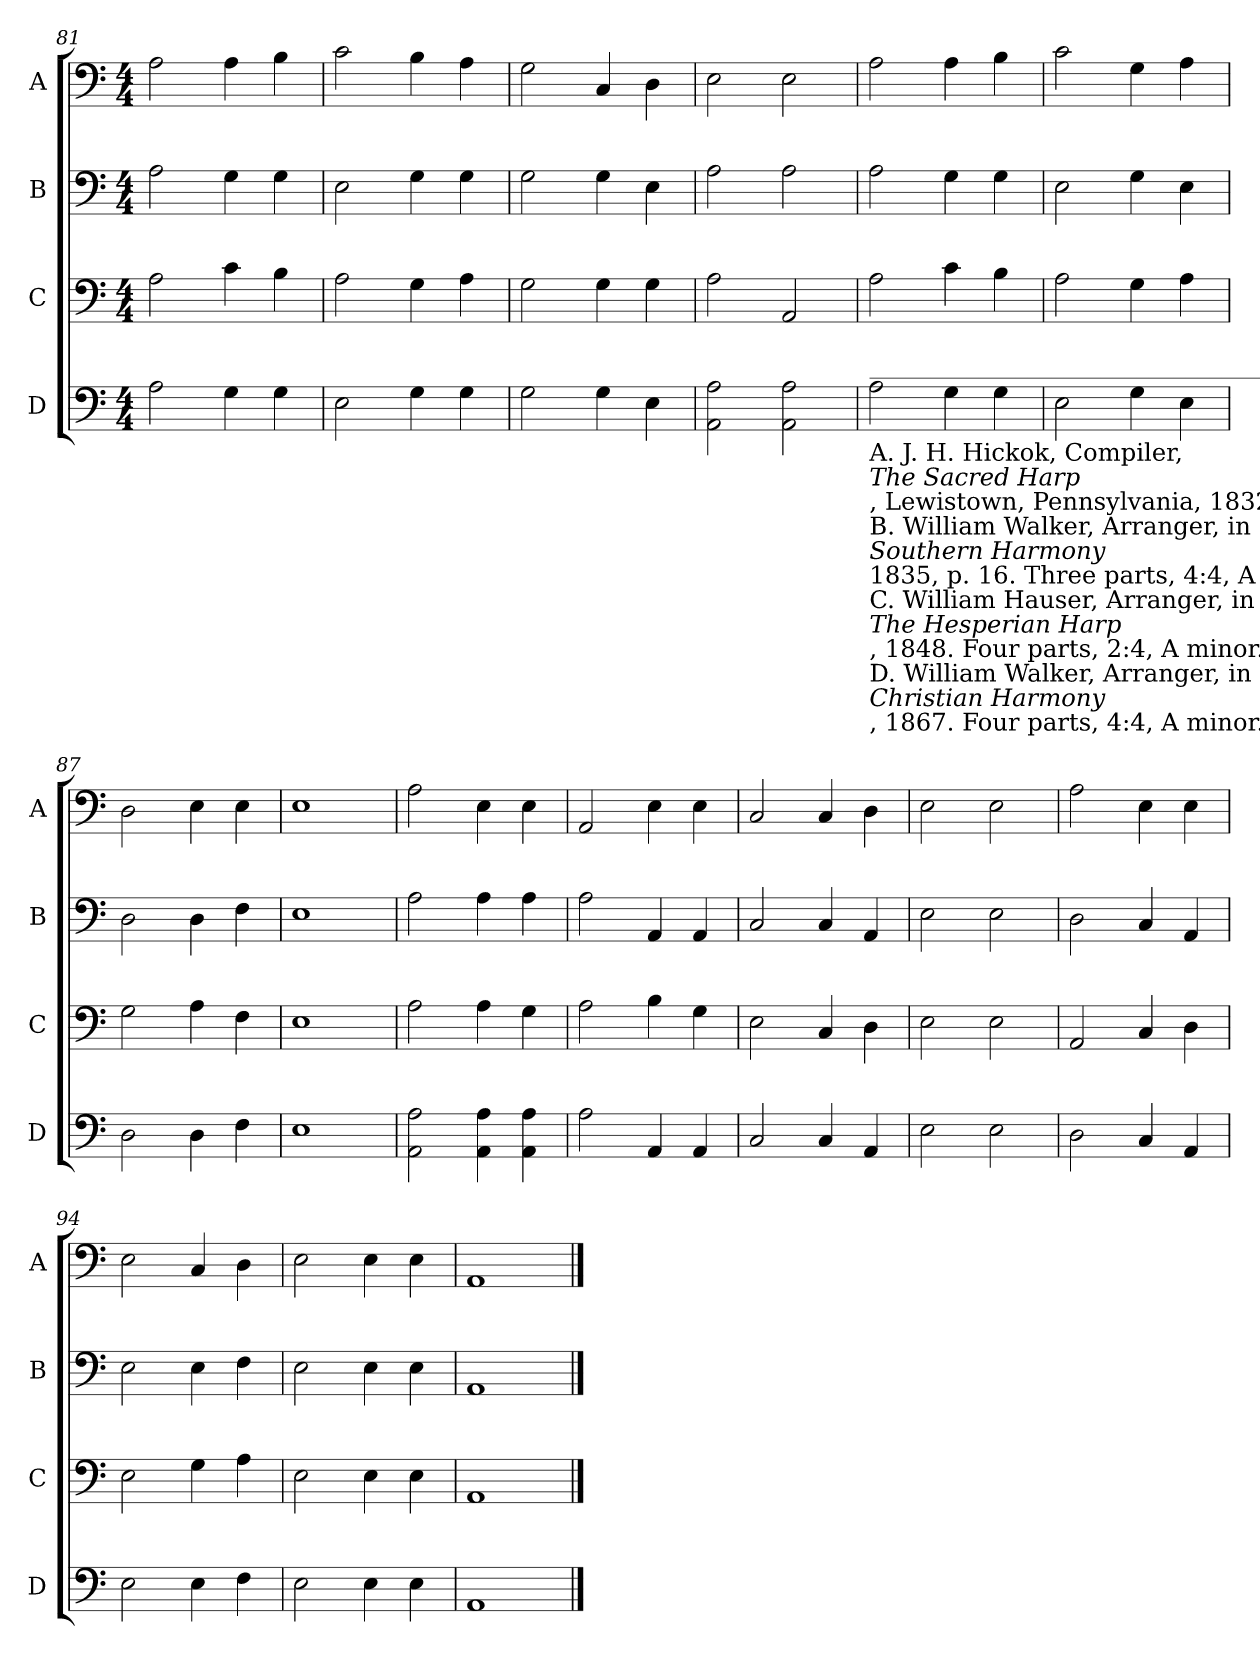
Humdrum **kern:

**kern	**kern	**kern	**kern
*part4	*part3	*part2	*part1
*staff4	*staff3	*staff2	*staff1
*I"D	*I"C	*I"B	*I"A
*I'D	*I'C	*I'B	*I'A
*clefF4	*clefF4	*clefF4	*clefF4
*k[]	*k[]	*k[]	*k[]
*M4/4	*M4/4	*M4/4	*M4/4
=81	=81	=81	=81
2A!\	2A!\	2A!\	2A!\
4G!\	4c!i\	4G!\	4A!i\
4G!\	4B!i\	4G!\	4B!i\
=82	=82	=82	=82
2E!\	2A!i\	2E!\	2c!i\
4G!\	4G!\	4G!\	4B!i\
4G!\	4A!i\	4G!\	4A!\
=83	=83	=83	=83
2G!\	2G!\	2G!\	2G!\
4G!\	4G!\	4G!\	4C!i/
4E!\	4G!i\	4E!\	4D!i\
=84	=84	=84	=84
2AA!i\ 2A!\	2A!\	2A!\	2E!i\
2AA!i\ 2A!\	2AA!i/	2A!\	2E!i\
=85	=85	=85	=85
!LO:TX:a:t=________________________________________________________________________________________	!	!	!
!LO:TX:b:t=A.  J. H. Hickok, Compiler,	!	!	!
!LO:TX:b:i:t=The Sacred Harp	!	!	!
!LO:TX:b:t=, Lewistown, Pennsylvania, 1832, p. 140. Two parts (TB), 4&colon;4, A minor. Measures 17-24 repeat of 1-8.	!	!	!
!LO:TX:b:t=B.  William Walker, Arranger, in	!	!	!
!LO:TX:b:i:t=Southern Harmony	!	!	!
!LO:TX:b:t=1835, p. 16. Three parts, 4&colon;4, A minor. Measures 17-24 written.	!	!	!
!LO:TX:b:t=C.  William Hauser, Arranger, in	!	!	!
!LO:TX:b:i:t=The Hesperian Harp	!	!	!
!LO:TX:b:t=, 1848. Four parts, 2&colon;4, A minor. Measures 17-24 repeat of 1-8.	!	!	!
!LO:TX:b:t=D. William Walker, Arranger, in	!	!	!
!LO:TX:b:i:t=Christian Harmony	!	!	!
!LO:TX:b:t=, 1867. Four parts, 4&colon;4, A minor. Measures 17-24 written.	!	!	!
2A!\	2A!\	2A!\	2A!\
4G!\	4c!i\	4G!\	4A!i\
4G!\	4B!i\	4G!\	4B!i\
=86	=86	=86	=86
2E!\	2A!i\	2E!\	2c!i\
4G!\	4G!\	4G!\	4G!\
4E!\	4A!i\	4E!\	4A!i\
=87	=87	=87	=87
2D!\	2G!i\	2D!\	2D!\
4D!\	4A!i\	4D!\	4E!i\
4F!\	4F!\	4F!\	4E!i\
=88	=88	=88	=88
1E!	1E!	1E!	1E!
=89	=89	=89	=89
2AA!i\ 2A!\	2A!\	2A!\	2A!\
4AA!i\ 4A!\	4A!\	4A!\	4E!i\
4AA!i\ 4A!\	4G!i\	4A!\	4E!i\
=90	=90	=90	=90
2A!\	2A!\	2A!\	2AA!i/
4AA!/	4B!i\	4AA!/	4E!i\
4AA!/	4G!i\	4AA!/	4E!i\
=91	=91	=91	=91
2C!/	2E!i\	2C!/	2C!/
4C!/	4C!/	4C!/	4C!/
4AA!/	4D!i\	4AA!/	4D!i\
=92	=92	=92	=92
2E!\	2E!\	2E!\	2E!\
2E!\	2E!\	2E!\	2E!\
=93	=93	=93	=93
2D!\	2AA!i/	2D!\	2A!i\
4C!/	4C!/	4C!/	4E!i\
4AA!/	4D!i\	4AA!/	4E!i\
=94	=94	=94	=94
2E!\	2E!\	2E!\	2E!\
4E!\	4G!i\	4E!\	4C!i/
4F!\	4A!i\	4F!\	4D!i\
=95	=95	=95	=95
2E!\	2E!\	2E!\	2E!\
4E!\	4E!\	4E!\	4E!\
4E!\	4E!\	4E!\	4E!\
=96	=96	=96	=96
1AA!	1AA!	1AA!	1AA!
==	==	==	==
*-	*-	*-	*-
